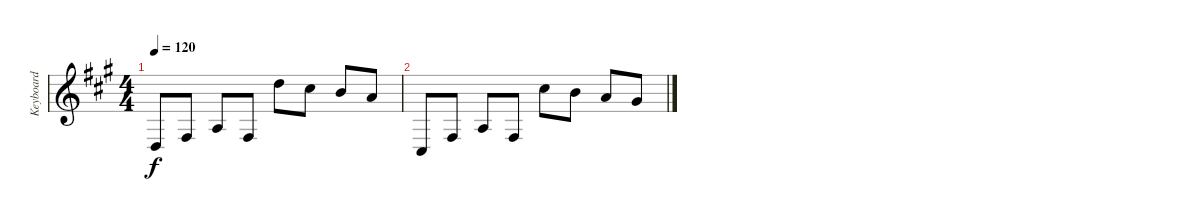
\track ("Keyboard" "Keyboard") {instrument acousticgrandpiano}
\staff {score}
\tuning (Db4 Ab3 E3 B2 Gb2 Db2) {hide}
\ts (4 4)
\tempo 120
\clef g2
\ks a
3.4.8{dy f} 2.3.8 1.2.8 2.3.8 13.1.8 12.1.8 10.1.8 8.1.8 |
2.4.8 2.3.8 1.2.8 2.3.8 12.1.8 10.1.8 8.1.8 7.1.8
